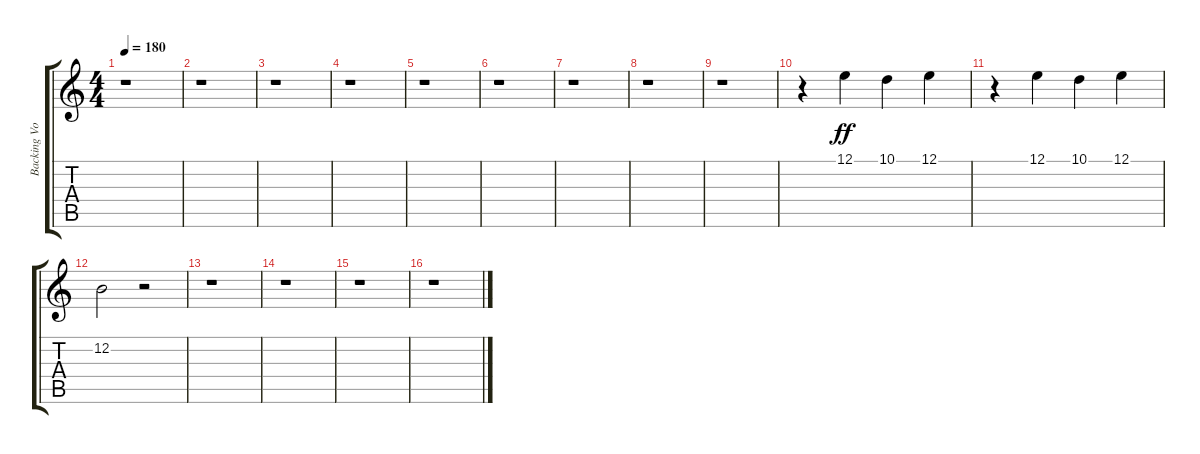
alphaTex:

\track ("Backing Vocal" "Backing Vo") {instrument voiceoohs}
\staff {score tabs}
\tuning (E4 B3 G3 D3 A2 E2) {hide}
\ts (4 4)
\tempo 180
\clef g2
\ks c
r.1{dy ff} |
r.1 |
r.1 |
r.1 |
r.1 |
r.1 |
r.1 |
r.1 |
r.1 |
r.4 12.1.4 10.1.4 12.1.4 |
r.4 12.1.4 10.1.4 12.1.4 |
12.2.2 r.2 |
r.1 |
r.1 |
r.1 |
r.1
